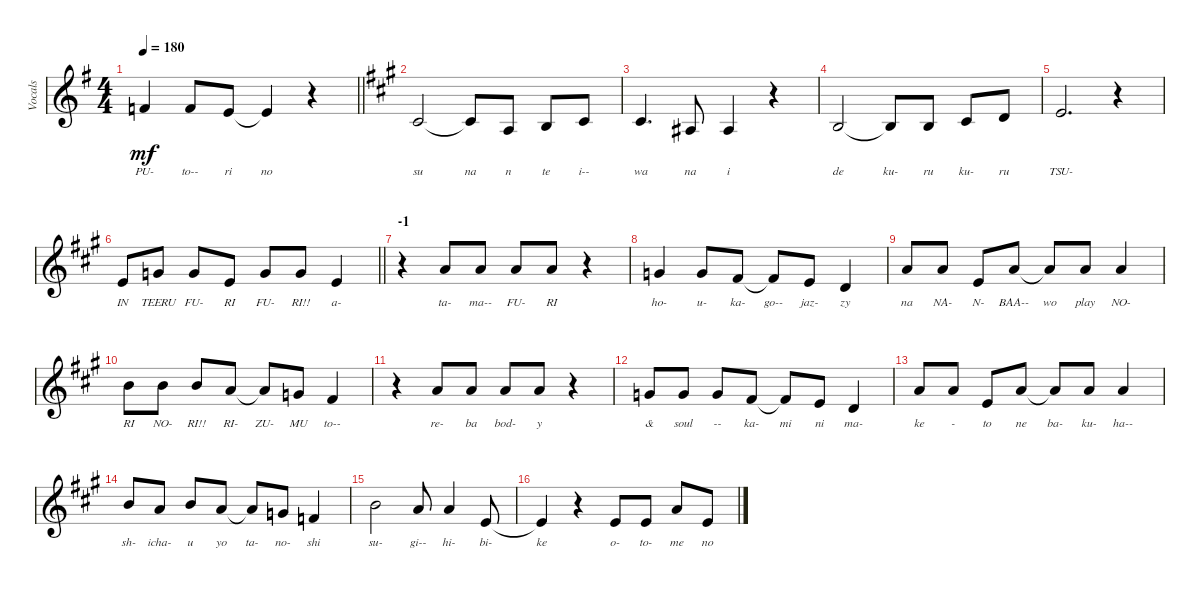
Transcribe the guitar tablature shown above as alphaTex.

\track ("Vocals" "Vocals") {instrument tenorsax}
\staff {score}
\tuning (E4 B3 G3 D3 A2 E2 B1) {hide}
\ts (4 4)
\tempo 180
\clef g2
\barLineRight lightlight
\ks g
1.1.4{lyrics (0 "PU-") lyrics (1 "") lyrics (2 "") lyrics (3 "") lyrics (4 "") dy mf} 1.1.8{lyrics (0 "to--") lyrics (1 "") lyrics (2 "") lyrics (3 "") lyrics (4 "")} 0.1.8{lyrics (0 "ri") lyrics (1 "") lyrics (2 "") lyrics (3 "") lyrics (4 "")} 0.1{t}.4{lyrics (0 "no") lyrics (1 "") lyrics (2 "") lyrics (3 "") lyrics (4 "")} r.4 |
\section ("" "")
\ks a
2.2.2{lyrics (0 "su") lyrics (1 "") lyrics (2 "") lyrics (3 "") lyrics (4 "")} 2.2{t}.8{lyrics (0 "na") lyrics (1 "") lyrics (2 "") lyrics (3 "") lyrics (4 "")} 2.3.8{lyrics (0 "n") lyrics (1 "") lyrics (2 "") lyrics (3 "") lyrics (4 "")} 0.2.8{lyrics (0 "te") lyrics (1 "") lyrics (2 "") lyrics (3 "") lyrics (4 "")} 2.2.8{lyrics (0 "i--") lyrics (1 "") lyrics (2 "") lyrics (3 "") lyrics (4 "")} |
2.2.4{d lyrics (0 "wa") lyrics (1 "") lyrics (2 "") lyrics (3 "") lyrics (4 "")} 3.3.8{lyrics (0 "na") lyrics (1 "") lyrics (2 "") lyrics (3 "") lyrics (4 "")} 3.3.4{lyrics (0 "i") lyrics (1 "") lyrics (2 "") lyrics (3 "") lyrics (4 "")} r.4 |
0.2.2{lyrics (0 "de") lyrics (1 "") lyrics (2 "") lyrics (3 "") lyrics (4 "")} 0.2{t}.8{lyrics (0 "ku-") lyrics (1 "") lyrics (2 "") lyrics (3 "") lyrics (4 "")} 0.2.8{lyrics (0 "ru") lyrics (1 "") lyrics (2 "") lyrics (3 "") lyrics (4 "")} 2.2.8{lyrics (0 "ku-") lyrics (1 "") lyrics (2 "") lyrics (3 "") lyrics (4 "")} 3.2.8{lyrics (0 "ru") lyrics (1 "") lyrics (2 "") lyrics (3 "") lyrics (4 "")} |
0.1.2{d lyrics (0 "TSU-") lyrics (1 "") lyrics (2 "") lyrics (3 "") lyrics (4 "")} r.4 |
\barLineRight lightlight
0.1.8{lyrics (0 "IN") lyrics (1 "") lyrics (2 "") lyrics (3 "") lyrics (4 "")} 3.1.8{lyrics (0 "TEERU") lyrics (1 "") lyrics (2 "") lyrics (3 "") lyrics (4 "")} 3.1.8{lyrics (0 "FU-") lyrics (1 "") lyrics (2 "") lyrics (3 "") lyrics (4 "")} 0.1.8{lyrics (0 "RI") lyrics (1 "") lyrics (2 "") lyrics (3 "") lyrics (4 "")} 3.1.8{lyrics (0 "FU-") lyrics (1 "") lyrics (2 "") lyrics (3 "") lyrics (4 "")} 3.1.8{lyrics (0 "RI!!") lyrics (1 "") lyrics (2 "") lyrics (3 "") lyrics (4 "")} 0.1.4{lyrics (0 "a-") lyrics (1 "") lyrics (2 "") lyrics (3 "") lyrics (4 "")} |
\section ("" "-1")
r.4 5.1.8{lyrics (0 "ta-") lyrics (1 "") lyrics (2 "") lyrics (3 "") lyrics (4 "")} 5.1.8{lyrics (0 "ma--") lyrics (1 "") lyrics (2 "") lyrics (3 "") lyrics (4 "")} 5.1.8{lyrics (0 "FU-") lyrics (1 "") lyrics (2 "") lyrics (3 "") lyrics (4 "")} 5.1.8{lyrics (0 "RI") lyrics (1 "") lyrics (2 "") lyrics (3 "") lyrics (4 "")} r.4 |
3.1.4{lyrics (0 "ho-") lyrics (1 "") lyrics (2 "") lyrics (3 "") lyrics (4 "")} 3.1.8{lyrics (0 "u-") lyrics (1 "") lyrics (2 "") lyrics (3 "") lyrics (4 "")} 2.1.8{lyrics (0 "ka-") lyrics (1 "") lyrics (2 "") lyrics (3 "") lyrics (4 "")} 2.1{t}.8{lyrics (0 "go--") lyrics (1 "") lyrics (2 "") lyrics (3 "") lyrics (4 "")} 0.1.8{lyrics (0 "jaz-") lyrics (1 "") lyrics (2 "") lyrics (3 "") lyrics (4 "")} 3.2.4{lyrics (0 "zy") lyrics (1 "") lyrics (2 "") lyrics (3 "") lyrics (4 "")} |
5.1.8{lyrics (0 "na") lyrics (1 "") lyrics (2 "") lyrics (3 "") lyrics (4 "")} 5.1.8{lyrics (0 "NA-") lyrics (1 "") lyrics (2 "") lyrics (3 "") lyrics (4 "")} 0.1.8{lyrics (0 "N-") lyrics (1 "") lyrics (2 "") lyrics (3 "") lyrics (4 "")} 5.1.8{lyrics (0 "BAA--") lyrics (1 "") lyrics (2 "") lyrics (3 "") lyrics (4 "")} 5.1{t}.8{lyrics (0 "wo") lyrics (1 "") lyrics (2 "") lyrics (3 "") lyrics (4 "")} 5.1.8{lyrics (0 "play") lyrics (1 "") lyrics (2 "") lyrics (3 "") lyrics (4 "")} 5.1.4{lyrics (0 "NO-") lyrics (1 "") lyrics (2 "") lyrics (3 "") lyrics (4 "")} |
7.1.8{lyrics (0 "RI") lyrics (1 "") lyrics (2 "") lyrics (3 "") lyrics (4 "")} 7.1.8{lyrics (0 "NO-") lyrics (1 "") lyrics (2 "") lyrics (3 "") lyrics (4 "")} 7.1.8{lyrics (0 "RI!!") lyrics (1 "") lyrics (2 "") lyrics (3 "") lyrics (4 "")} 5.1.8{lyrics (0 "RI-") lyrics (1 "") lyrics (2 "") lyrics (3 "") lyrics (4 "")} 5.1{t}.8{lyrics (0 "ZU-") lyrics (1 "") lyrics (2 "") lyrics (3 "") lyrics (4 "")} 3.1.8{lyrics (0 "MU") lyrics (1 "") lyrics (2 "") lyrics (3 "") lyrics (4 "")} 2.1.4{lyrics (0 "to--") lyrics (1 "") lyrics (2 "") lyrics (3 "") lyrics (4 "")} |
r.4 5.1.8{lyrics (0 "re-") lyrics (1 "") lyrics (2 "") lyrics (3 "") lyrics (4 "")} 5.1.8{lyrics (0 "ba") lyrics (1 "") lyrics (2 "") lyrics (3 "") lyrics (4 "")} 5.1.8{lyrics (0 "bod-") lyrics (1 "") lyrics (2 "") lyrics (3 "") lyrics (4 "")} 5.1.8{lyrics (0 "y") lyrics (1 "") lyrics (2 "") lyrics (3 "") lyrics (4 "")} r.4 |
3.1.8{lyrics (0 "&") lyrics (1 "") lyrics (2 "") lyrics (3 "") lyrics (4 "")} 3.1.8{lyrics (0 "soul") lyrics (1 "") lyrics (2 "") lyrics (3 "") lyrics (4 "")} 3.1.8{lyrics (0 "--") lyrics (1 "") lyrics (2 "") lyrics (3 "") lyrics (4 "")} 2.1.8{lyrics (0 "ka-") lyrics (1 "") lyrics (2 "") lyrics (3 "") lyrics (4 "")} 2.1{t}.8{lyrics (0 "mi") lyrics (1 "") lyrics (2 "") lyrics (3 "") lyrics (4 "")} 0.1.8{lyrics (0 "ni") lyrics (1 "") lyrics (2 "") lyrics (3 "") lyrics (4 "")} 3.2.4{lyrics (0 "ma-") lyrics (1 "") lyrics (2 "") lyrics (3 "") lyrics (4 "")} |
5.1.8{lyrics (0 "ke") lyrics (1 "") lyrics (2 "") lyrics (3 "") lyrics (4 "")} 5.1.8{lyrics (0 "-") lyrics (1 "") lyrics (2 "") lyrics (3 "") lyrics (4 "")} 0.1.8{lyrics (0 "to") lyrics (1 "") lyrics (2 "") lyrics (3 "") lyrics (4 "")} 5.1.8{lyrics (0 "ne") lyrics (1 "") lyrics (2 "") lyrics (3 "") lyrics (4 "")} 5.1{t}.8{lyrics (0 "ba-") lyrics (1 "") lyrics (2 "") lyrics (3 "") lyrics (4 "")} 5.1.8{lyrics (0 "ku-") lyrics (1 "") lyrics (2 "") lyrics (3 "") lyrics (4 "")} 5.1.4{lyrics (0 "ha--") lyrics (1 "") lyrics (2 "") lyrics (3 "") lyrics (4 "")} |
7.1.8{lyrics (0 "sh-") lyrics (1 "") lyrics (2 "") lyrics (3 "") lyrics (4 "")} 5.1.8{lyrics (0 "icha-") lyrics (1 "") lyrics (2 "") lyrics (3 "") lyrics (4 "")} 7.1.8{lyrics (0 "u") lyrics (1 "") lyrics (2 "") lyrics (3 "") lyrics (4 "")} 5.1.8{lyrics (0 "yo") lyrics (1 "") lyrics (2 "") lyrics (3 "") lyrics (4 "")} 5.1{t}.8{lyrics (0 "ta-") lyrics (1 "") lyrics (2 "") lyrics (3 "") lyrics (4 "")} 3.1.8{lyrics (0 "no-") lyrics (1 "") lyrics (2 "") lyrics (3 "") lyrics (4 "")} 1.1.4{lyrics (0 "shi") lyrics (1 "") lyrics (2 "") lyrics (3 "") lyrics (4 "")} |
7.1.2{lyrics (0 "su-") lyrics (1 "") lyrics (2 "") lyrics (3 "") lyrics (4 "")} 5.1.8{lyrics (0 "gi--") lyrics (1 "") lyrics (2 "") lyrics (3 "") lyrics (4 "")} 5.1.4{lyrics (0 "hi-") lyrics (1 "") lyrics (2 "") lyrics (3 "") lyrics (4 "")} 0.1.8{lyrics (0 "bi-") lyrics (1 "") lyrics (2 "") lyrics (3 "") lyrics (4 "")} |
0.1{t}.4{lyrics (0 "ke") lyrics (1 "") lyrics (2 "") lyrics (3 "") lyrics (4 "")} r.4 0.1.8{lyrics (0 "o-") lyrics (1 "") lyrics (2 "") lyrics (3 "") lyrics (4 "")} 0.1.8{lyrics (0 "to-") lyrics (1 "") lyrics (2 "") lyrics (3 "") lyrics (4 "")} 5.1.8{lyrics (0 "me") lyrics (1 "") lyrics (2 "") lyrics (3 "") lyrics (4 "")} 0.1.8{lyrics (0 "no") lyrics (1 "") lyrics (2 "") lyrics (3 "") lyrics (4 "")}
